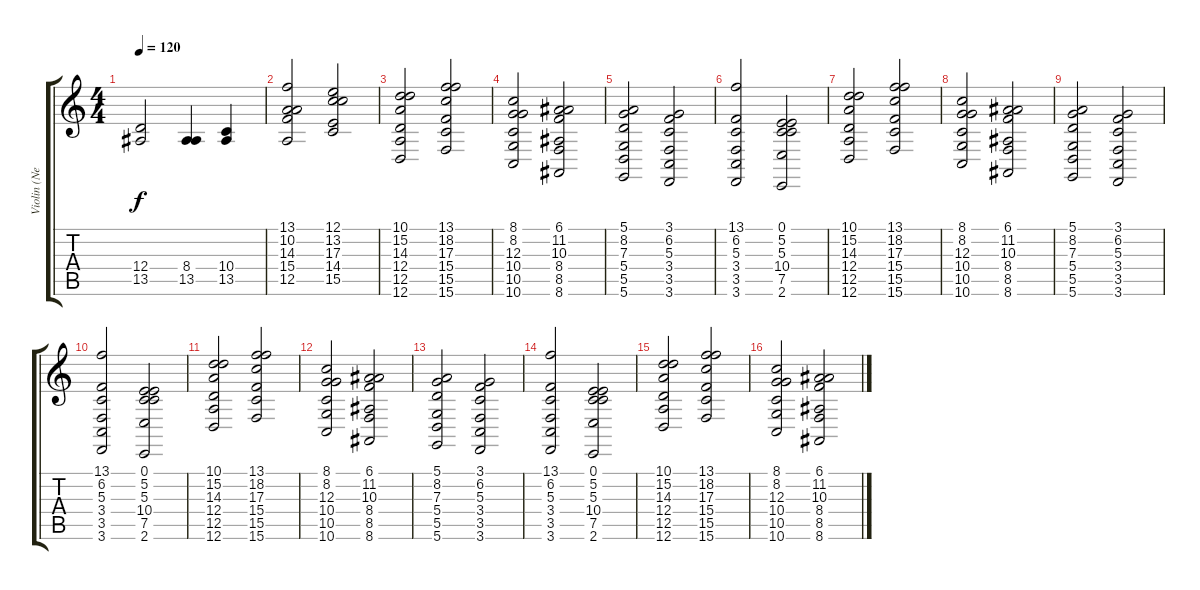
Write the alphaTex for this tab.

\track ("Violin (Neufeld/Pallett)" "Violin (Ne") {instrument stringensemble1}
\staff {score tabs}
\tuning (E4 B3 G3 D3 A2 D2) {hide}
\ts (4 4)
\tempo 120
\clef g2
\ks c
(12.4 13.5).2{dy f} (8.4 13.5).4 (10.4 13.5).4 |
(13.1 10.2 14.3 15.4 12.5).2 (12.1 13.2 17.3 14.4 15.5).2 |
(10.1 15.2 14.3 12.4 12.5 12.6).2 (13.1 18.2 17.3 15.4 15.5 15.6).2 |
(8.1 8.2 12.3 10.4 10.5 10.6).2 (6.1 11.2 10.3 8.4 8.5 8.6).2 |
(5.1 8.2 7.3 5.4 5.5 5.6).2 (3.1 6.2 5.3 3.4 3.5 3.6).2 |
(13.1 6.2 5.3 3.4 3.5 3.6).2 (0.1 5.2 5.3 10.4 7.5 2.6).2 |
(10.1 15.2 14.3 12.4 12.5 12.6).2 (13.1 18.2 17.3 15.4 15.5 15.6).2 |
(8.1 8.2 12.3 10.4 10.5 10.6).2 (6.1 11.2 10.3 8.4 8.5 8.6).2 |
(5.1 8.2 7.3 5.4 5.5 5.6).2 (3.1 6.2 5.3 3.4 3.5 3.6).2 |
(13.1 6.2 5.3 3.4 3.5 3.6).2 (0.1 5.2 5.3 10.4 7.5 2.6).2 |
(10.1 15.2 14.3 12.4 12.5 12.6).2 (13.1 18.2 17.3 15.4 15.5 15.6).2 |
(8.1 8.2 12.3 10.4 10.5 10.6).2 (6.1 11.2 10.3 8.4 8.5 8.6).2 |
(5.1 8.2 7.3 5.4 5.5 5.6).2 (3.1 6.2 5.3 3.4 3.5 3.6).2 |
(13.1 6.2 5.3 3.4 3.5 3.6).2 (0.1 5.2 5.3 10.4 7.5 2.6).2 |
(10.1 15.2 14.3 12.4 12.5 12.6).2 (13.1 18.2 17.3 15.4 15.5 15.6).2 |
(8.1 8.2 12.3 10.4 10.5 10.6).2 (6.1 11.2 10.3 8.4 8.5 8.6).2
